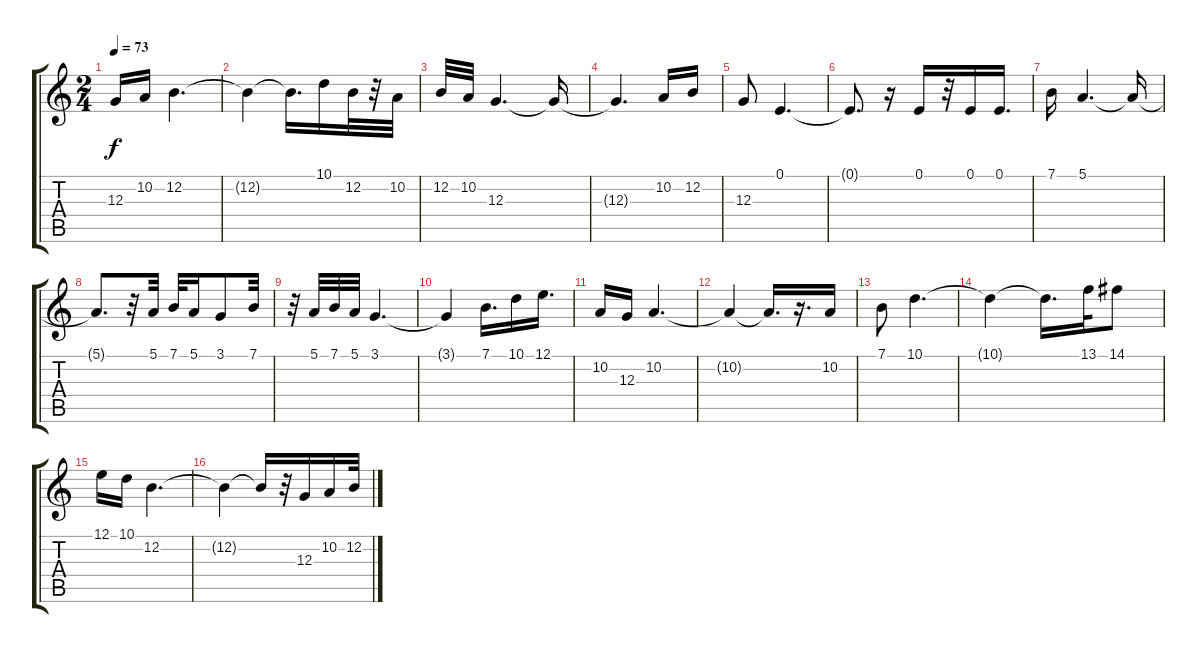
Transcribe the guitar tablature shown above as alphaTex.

\track "" {instrument flute}
\staff {score tabs}
\tuning (E4 B3 G3 D3 A2 E2) {hide}
\ts (2 4)
\tempo 73
\clef g2
\ks c
12.3.16{dy f} 10.2.16 12.2.4{d} |
12.2{t}.4 12.2{t}.16{d} 10.1.16 12.2.32 r.32 10.2.32 |
12.2.32 10.2.32 12.3.4{d} 12.3{t}.16 |
12.3{t}.4{d} 10.2.16 12.2.16 |
12.3.8 0.1.4{d} |
0.1{t}.8{d} r.16 0.1.16 r.32 0.1.16 0.1.16{d} |
7.1.16 5.1.4{d} 5.1{t}.16 |
5.1{t}.8{d} r.32 5.1.32 7.1.32 5.1.16 3.1.8 7.1.32 |
r.32 5.1.32 7.1.32 5.1.32 3.1.4{d} |
3.1{t}.4 7.1.16{d} 10.1.16 12.1.16{d} |
10.2.16 12.3.16 10.2.4{d} |
10.2{t}.4 10.2{t}.16{d} r.16{d} 10.2.16 |
7.1.8 10.1.4{d} |
10.1{t}.4 10.1{t}.16{d} 13.1.32 14.1.8 |
12.1.16 10.1.16 12.2.4{d} |
12.2{t}.4 12.2{t}.16 r.32 12.3.16 10.2.16 12.2.32
